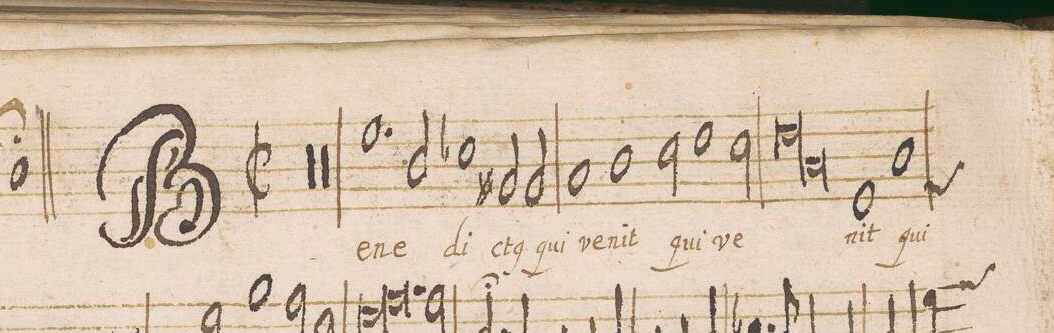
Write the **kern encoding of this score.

**kern	**text
*I"BASVS	*
*clefF4	*
*k[b-]	*
*met(C|)	*
*M2/1	*
00r	.
=2-	=2-
=3-	=3-
00r	.
=4-	=4-
=5-	=5-
1.G	Be-
2D/	-ne-
=6-	=6-
1E-X	-dic-
2BBn/	-t(us)
2BB/	qui
=7-	=7-
1C	ve-
1D	-nit
=8-	=8-
*2\right	*
2Eny\	qui
1F	ve-
2E\	.
=9-	=9-
*lig	*
1F	.
1C	.
*Xlig	*
=10-	=10-
1GG	-nit
1D	qui
*custos:AA	*
=11-	=11-
*-	*-
